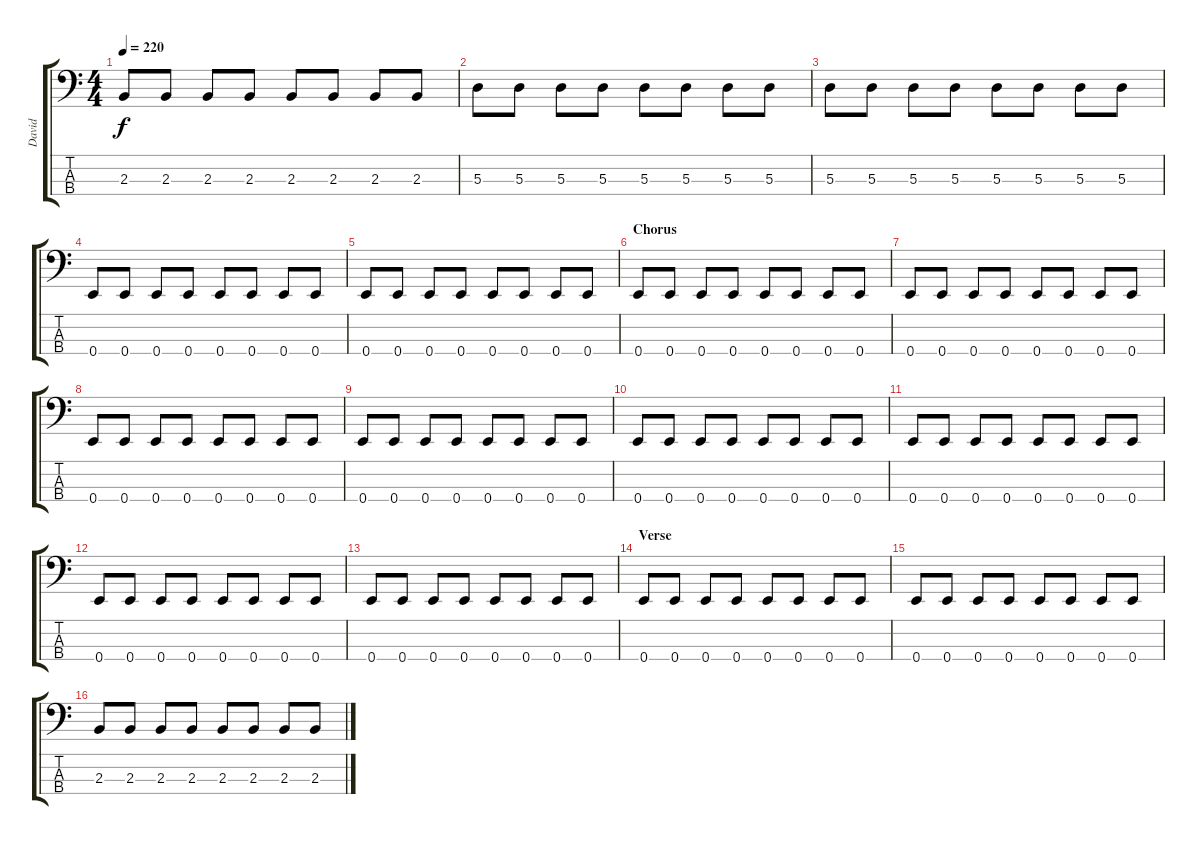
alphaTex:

\track ("David" "David") {instrument electricbasspick}
\staff {score tabs}
\tuning (G2 D2 A1 E1) {hide}
\ts (4 4)
\tempo 220
\clef f4
\ks c
2.3.8{dy f} 2.3.8 2.3.8 2.3.8 2.3.8 2.3.8 2.3.8 2.3.8 |
5.3.8 5.3.8 5.3.8 5.3.8 5.3.8 5.3.8 5.3.8 5.3.8 |
5.3.8 5.3.8 5.3.8 5.3.8 5.3.8 5.3.8 5.3.8 5.3.8 |
0.4.8 0.4.8 0.4.8 0.4.8 0.4.8 0.4.8 0.4.8 0.4.8 |
0.4.8 0.4.8 0.4.8 0.4.8 0.4.8 0.4.8 0.4.8 0.4.8 |
\section ("" "Chorus")
0.4.8 0.4.8 0.4.8 0.4.8 0.4.8 0.4.8 0.4.8 0.4.8 |
0.4.8 0.4.8 0.4.8 0.4.8 0.4.8 0.4.8 0.4.8 0.4.8 |
0.4.8 0.4.8 0.4.8 0.4.8 0.4.8 0.4.8 0.4.8 0.4.8 |
0.4.8 0.4.8 0.4.8 0.4.8 0.4.8 0.4.8 0.4.8 0.4.8 |
0.4.8 0.4.8 0.4.8 0.4.8 0.4.8 0.4.8 0.4.8 0.4.8 |
0.4.8 0.4.8 0.4.8 0.4.8 0.4.8 0.4.8 0.4.8 0.4.8 |
0.4.8 0.4.8 0.4.8 0.4.8 0.4.8 0.4.8 0.4.8 0.4.8 |
0.4.8 0.4.8 0.4.8 0.4.8 0.4.8 0.4.8 0.4.8 0.4.8 |
\section ("" "Verse")
0.4.8 0.4.8 0.4.8 0.4.8 0.4.8 0.4.8 0.4.8 0.4.8 |
0.4.8 0.4.8 0.4.8 0.4.8 0.4.8 0.4.8 0.4.8 0.4.8 |
2.3.8 2.3.8 2.3.8 2.3.8 2.3.8 2.3.8 2.3.8 2.3.8
